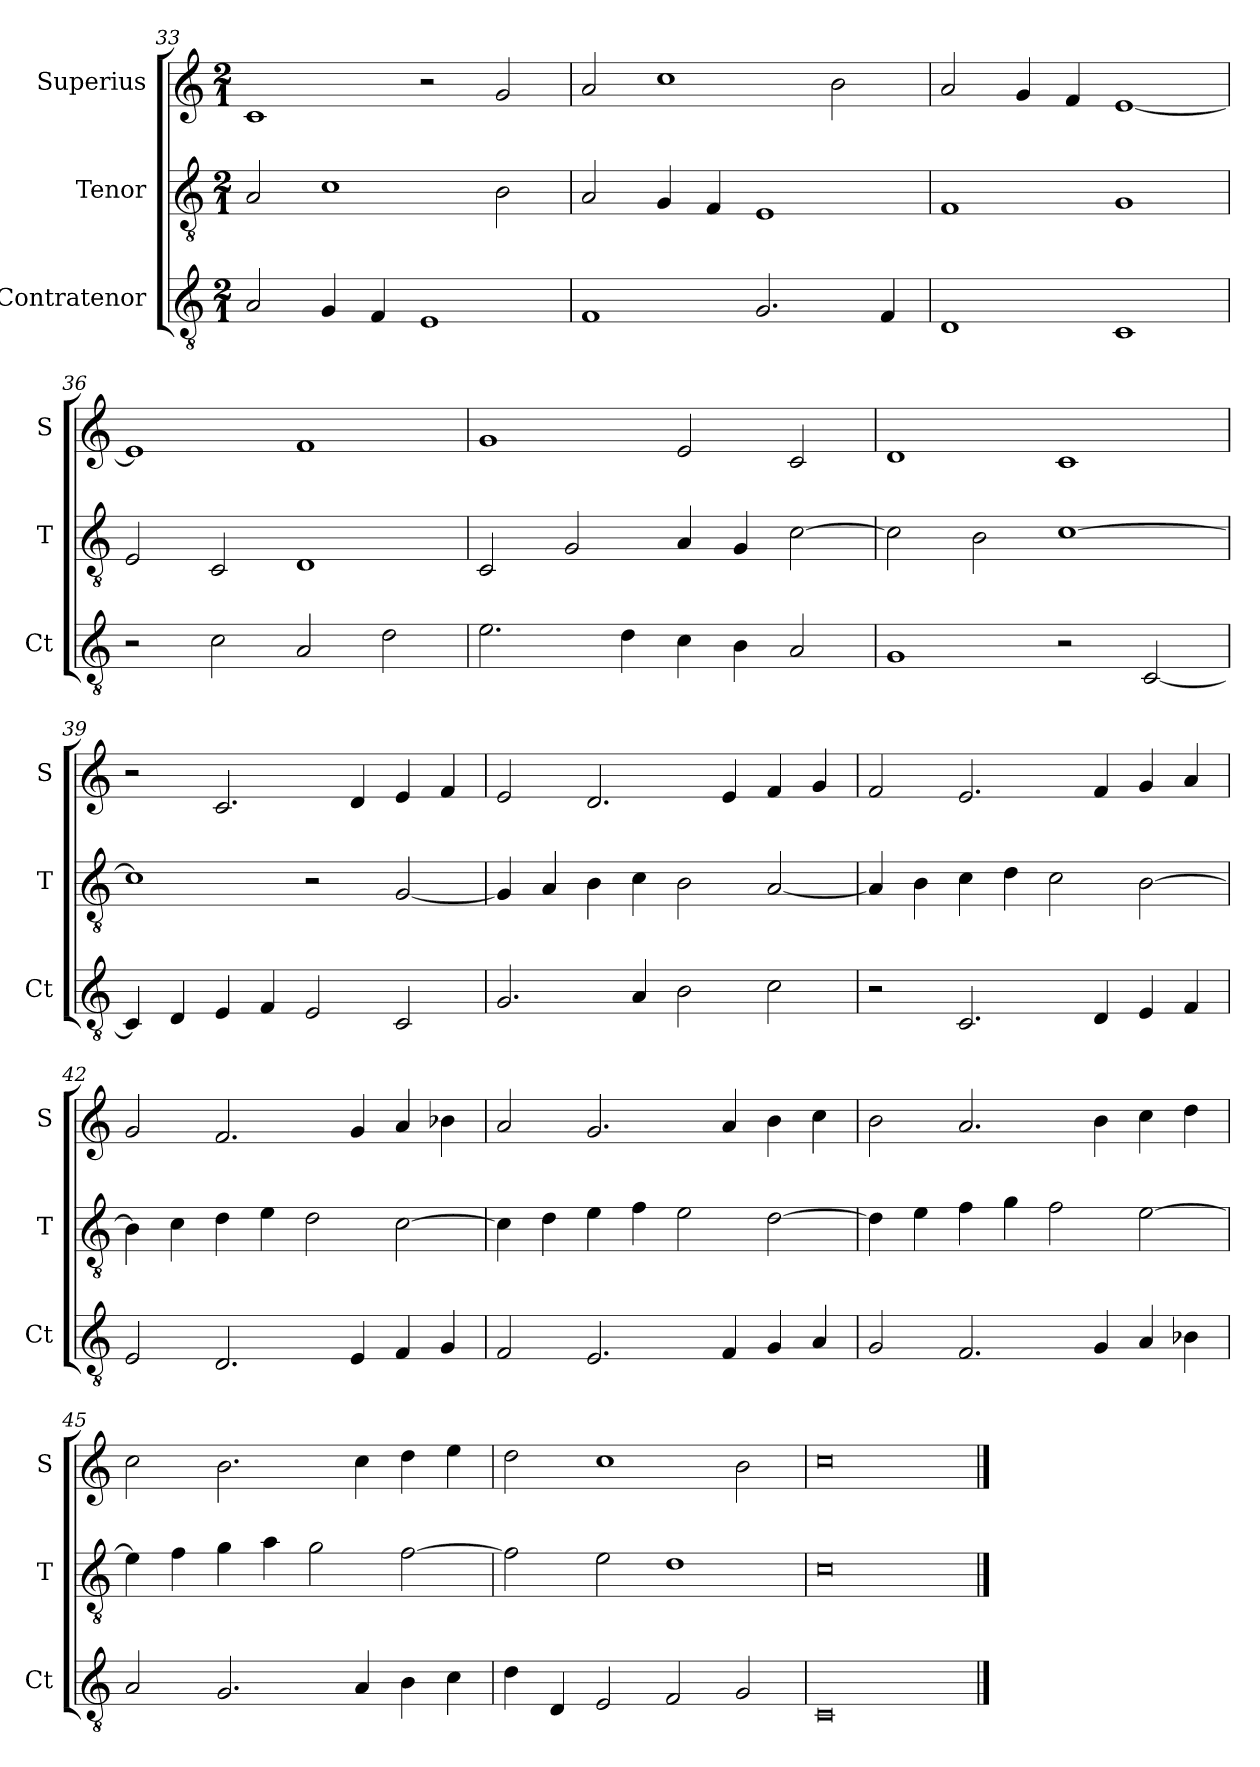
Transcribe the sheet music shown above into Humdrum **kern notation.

**kern	**kern	**kern
*part3	*part2	*part1
*staff3	*staff2	*staff1
*I"Contratenor	*I"Tenor	*I"Superius
*I'Ct	*I'T	*I'S
*clefGv2	*clefGv2	*clefG2
*k[]	*k[]	*k[]
*M2/1	*M2/1	*M2/1
=33	=33	=33
2A	2A	1c
4G	1c	.
4F	.	.
1E	.	2r
.	2B	2g
=34	=34	=34
1F	2A	2a
.	4G	1cc
.	4F	.
2.G	1E	.
.	.	2b
4F	.	.
=35	=35	=35
1D	1F	2a
.	.	4g
.	.	4f
1C	1G	[1e
=36	=36	=36
2r	2E	1e]
2c	2C	.
2A	1D	1f
2d	.	.
=37	=37	=37
2.e	2C	1g
.	2G	.
4d	.	.
4c	4A	2e
4B	4G	.
2A	[2c	2c
=38	=38	=38
1G	2c]	1d
.	2B	.
2r	[1c	1c
[2C	.	.
=39	=39	=39
4C]	1c]	2r
4D	.	.
4E	.	2.c
4F	.	.
2E	2r	.
.	.	4d
2C	[2G	4e
.	.	4f
=40	=40	=40
2.G	4G]	2e
.	4A	.
.	4B	2.d
4A	4c	.
2B	2B	.
.	.	4e
2c	[2A	4f
.	.	4g
=41	=41	=41
2r	4A]	2f
.	4B	.
2.C	4c	2.e
.	4d	.
.	2c	.
4D	.	4f
4E	[2B	4g
4F	.	4a
=42	=42	=42
2E	4B]	2g
.	4c	.
2.D	4d	2.f
.	4e	.
.	2d	.
4E	.	4g
4F	[2c	4a
4G	.	4b-X
=43	=43	=43
2F	4c]	2a
.	4d	.
2.E	4e	2.g
.	4f	.
.	2e	.
4F	.	4a
4G	[2d	4b
4A	.	4cc
=44	=44	=44
2G	4d]	2b
.	4e	.
2.F	4f	2.a
.	4g	.
.	2f	.
4G	.	4b
4A	[2e	4cc
4B-X	.	4dd
=45	=45	=45
2A	4e]	2cc
.	4f	.
2.G	4g	2.b
.	4a	.
.	2g	.
4A	.	4cc
4B	[2f	4dd
4c	.	4ee
=46	=46	=46
4d	2f]	2dd
4D	.	.
2E	2e	1cc
2F	1d	.
2G	.	2b
=47	=47	=47
0C	0c	0cc
==	==	==
*-	*-	*-
